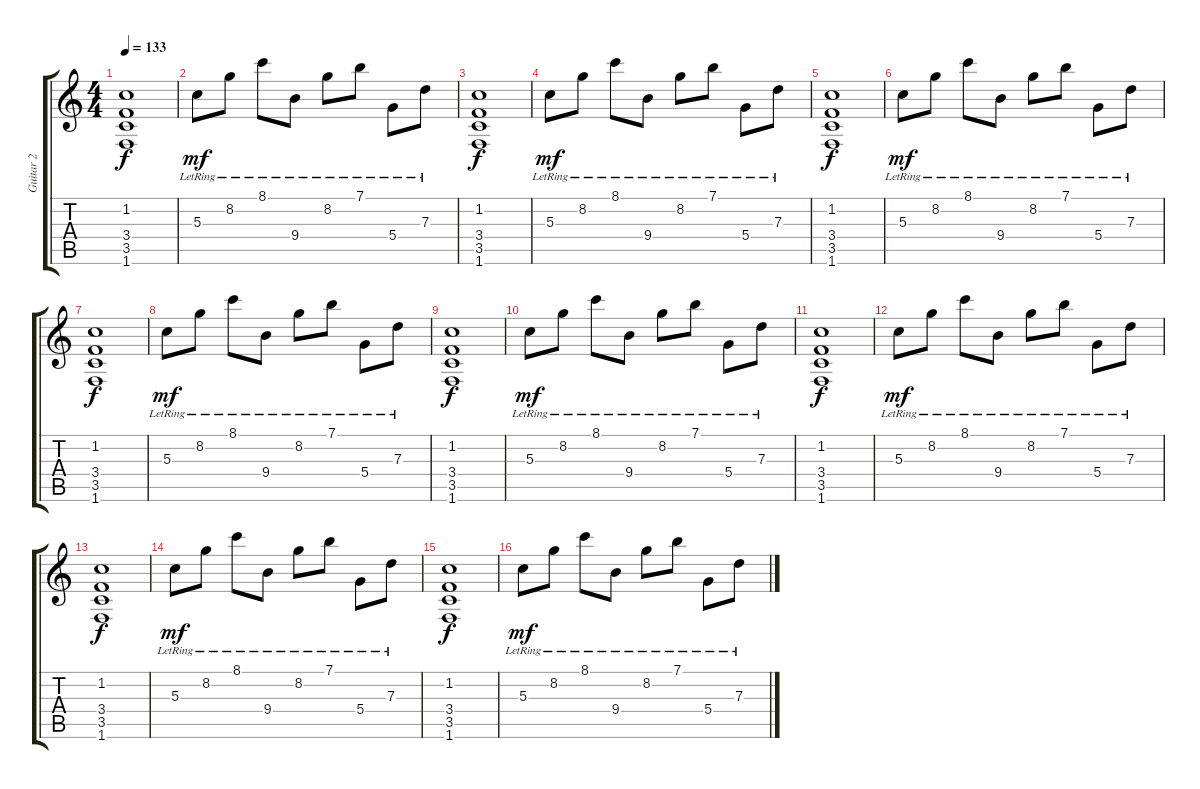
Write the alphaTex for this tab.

\track ("Guitar 2" "Guitar 2") {instrument electricguitarclean}
\staff {score tabs}
\tuning (E4 B3 G3 D3 A2 E2) {hide}
\ts (4 4)
\tempo 133
\clef g2
\ks c
(1.2 3.4 3.5 1.6).1{dy f} |
5.3{lr}.8{dy mf} 8.2{lr}.8 8.1{lr}.8 9.4{lr}.8 8.2{lr}.8 7.1{lr}.8 5.4{lr}.8 7.3{lr}.8 |
(1.2 3.4 3.5 1.6).1{dy f} |
5.3{lr}.8{dy mf} 8.2{lr}.8 8.1{lr}.8 9.4{lr}.8 8.2{lr}.8 7.1{lr}.8 5.4{lr}.8 7.3{lr}.8 |
(1.2 3.4 3.5 1.6).1{dy f} |
5.3{lr}.8{dy mf} 8.2{lr}.8 8.1{lr}.8 9.4{lr}.8 8.2{lr}.8 7.1{lr}.8 5.4{lr}.8 7.3{lr}.8 |
(1.2 3.4 3.5 1.6).1{dy f} |
5.3{lr}.8{dy mf} 8.2{lr}.8 8.1{lr}.8 9.4{lr}.8 8.2{lr}.8 7.1{lr}.8 5.4{lr}.8 7.3{lr}.8 |
(1.2 3.4 3.5 1.6).1{dy f} |
5.3{lr}.8{dy mf} 8.2{lr}.8 8.1{lr}.8 9.4{lr}.8 8.2{lr}.8 7.1{lr}.8 5.4{lr}.8 7.3{lr}.8 |
(1.2 3.4 3.5 1.6).1{dy f} |
5.3{lr}.8{dy mf} 8.2{lr}.8 8.1{lr}.8 9.4{lr}.8 8.2{lr}.8 7.1{lr}.8 5.4{lr}.8 7.3{lr}.8 |
(1.2 3.4 3.5 1.6).1{dy f} |
5.3{lr}.8{dy mf} 8.2{lr}.8 8.1{lr}.8 9.4{lr}.8 8.2{lr}.8 7.1{lr}.8 5.4{lr}.8 7.3{lr}.8 |
(1.2 3.4 3.5 1.6).1{dy f} |
5.3{lr}.8{dy mf} 8.2{lr}.8 8.1{lr}.8 9.4{lr}.8 8.2{lr}.8 7.1{lr}.8 5.4{lr}.8 7.3{lr}.8
